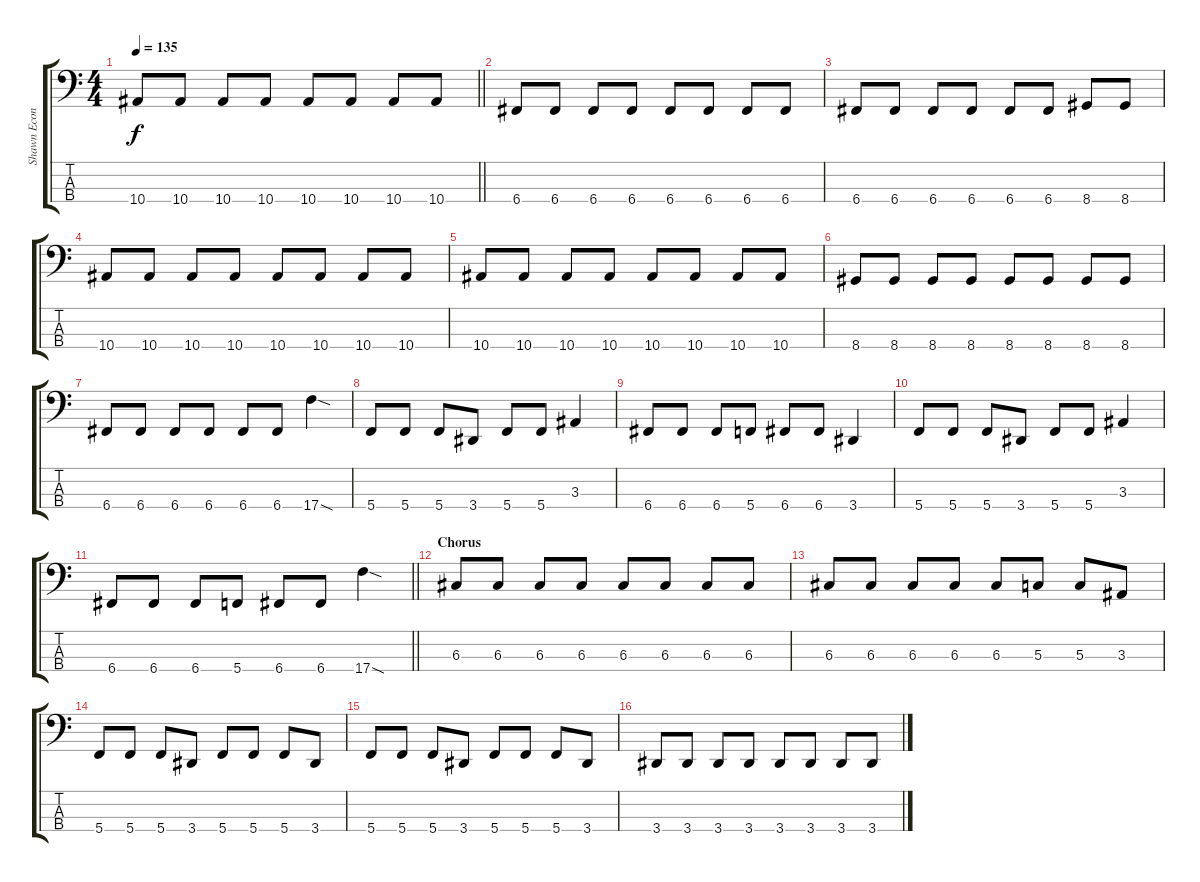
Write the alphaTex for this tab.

\track ("Shawn Economaki " "Shawn Econ") {instrument electricbasspick}
\staff {score tabs}
\tuning (F2 C2 G1 C1) {hide}
\ts (4 4)
\tempo 135
\clef f4
\barLineRight lightlight
\ks c
10.4.8{dy f} 10.4.8 10.4.8 10.4.8 10.4.8 10.4.8 10.4.8 10.4.8 |
6.4.8 6.4.8 6.4.8 6.4.8 6.4.8 6.4.8 6.4.8 6.4.8 |
6.4.8 6.4.8 6.4.8 6.4.8 6.4.8 6.4.8 8.4.8 8.4.8 |
10.4.8 10.4.8 10.4.8 10.4.8 10.4.8 10.4.8 10.4.8 10.4.8 |
10.4.8 10.4.8 10.4.8 10.4.8 10.4.8 10.4.8 10.4.8 10.4.8 |
8.4.8 8.4.8 8.4.8 8.4.8 8.4.8 8.4.8 8.4.8 8.4.8 |
6.4.8 6.4.8 6.4.8 6.4.8 6.4.8 6.4.8 17.4{sod}.4 |
5.4.8 5.4.8 5.4.8 3.4.8 5.4.8 5.4.8 3.3.4 |
6.4.8 6.4.8 6.4.8 5.4.8 6.4.8 6.4.8 3.4.4 |
5.4.8 5.4.8 5.4.8 3.4.8 5.4.8 5.4.8 3.3.4 |
\barLineRight lightlight
6.4.8 6.4.8 6.4.8 5.4.8 6.4.8 6.4.8 17.4{sod}.4 |
\section ("" "Chorus")
6.3.8 6.3.8 6.3.8 6.3.8 6.3.8 6.3.8 6.3.8 6.3.8 |
6.3.8 6.3.8 6.3.8 6.3.8 6.3.8 5.3.8 5.3.8 3.3.8 |
5.4.8 5.4.8 5.4.8 3.4.8 5.4.8 5.4.8 5.4.8 3.4.8 |
5.4.8 5.4.8 5.4.8 3.4.8 5.4.8 5.4.8 5.4.8 3.4.8 |
3.4.8 3.4.8 3.4.8 3.4.8 3.4.8 3.4.8 3.4.8 3.4.8
